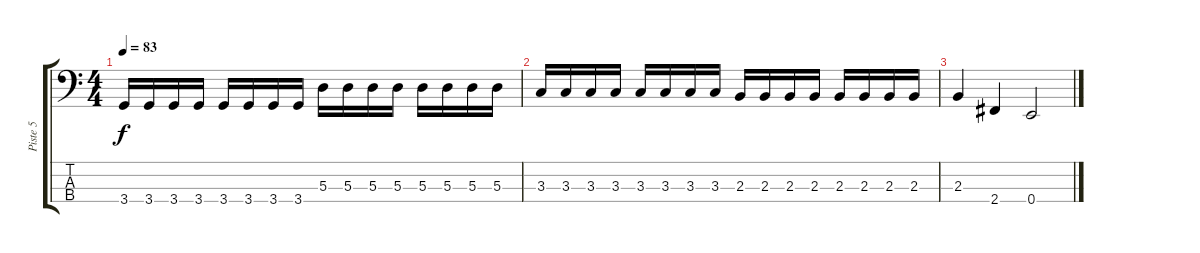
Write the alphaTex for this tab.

\track ("Piste 5" "Piste 5") {instrument electricbasspick}
\staff {score tabs}
\tuning (G2 D2 A1 E1) {hide}
\ts (4 4)
\tempo 83
\clef f4
\ks c
3.4.16{dy f} 3.4.16 3.4.16 3.4.16 3.4.16 3.4.16 3.4.16 3.4.16 5.3.16 5.3.16 5.3.16 5.3.16 5.3.16 5.3.16 5.3.16 5.3.16 |
3.3.16 3.3.16 3.3.16 3.3.16 3.3.16 3.3.16 3.3.16 3.3.16 2.3.16 2.3.16 2.3.16 2.3.16 2.3.16 2.3.16 2.3.16 2.3.16 |
2.3.4 2.4.4 0.4.2
